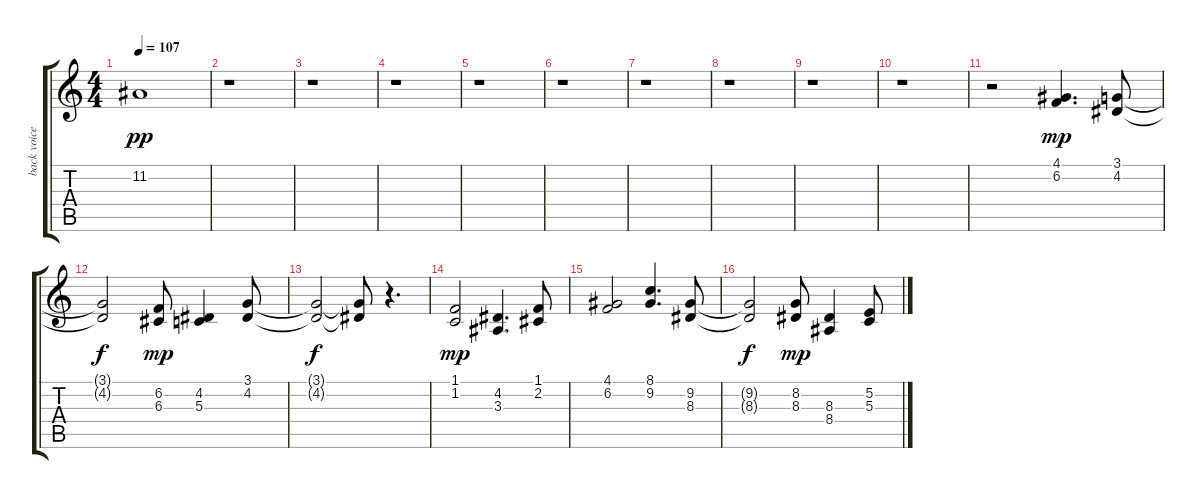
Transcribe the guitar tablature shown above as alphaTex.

\track ("back voice" "back voice") {instrument piccolo}
\staff {score tabs}
\tuning (E4 B3 G3 D3 A2 E2) {hide}
\ts (4 4)
\tempo 107
\clef g2
\ks c
11.2.1{dy pp} |
r.1 |
r.1 |
r.1 |
r.1 |
r.1 |
r.1 |
r.1 |
r.1 |
r.1 |
r.2 (4.1 6.2).4{d dy mp} (3.1 4.2).8 |
(3.1{t} 4.2{t}).2{dy f} (6.2 6.3).8{dy mp} (4.2 5.3).4 (3.1 4.2).8 |
(3.1{t} 4.2{t}).2{dy f} (3.1{t} 4.2{t}).8 r.4{d} |
(1.1 1.2).2{dy mp} (4.2 3.3).4{d} (1.1 2.2).8 |
(4.1 6.2).2 (8.1 9.2).4{d} (9.2 8.3).8 |
(9.2{t} 8.3{t}).2{dy f} (8.2 8.3).8{dy mp} (8.3 8.4).4 (5.2 5.3).8
